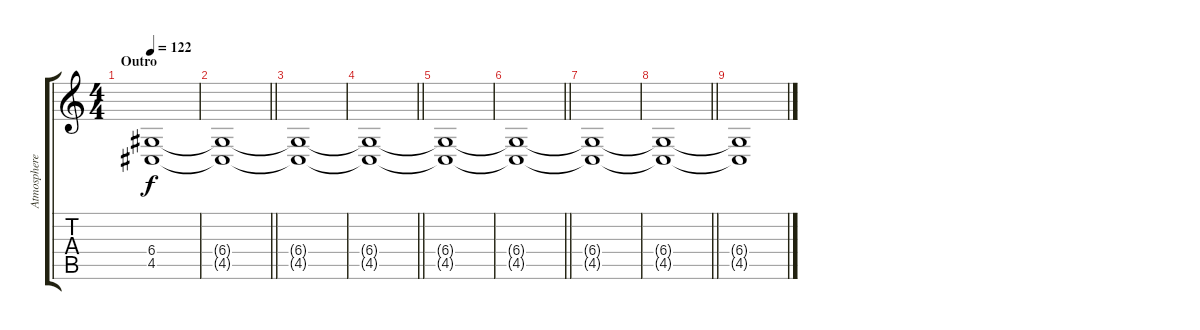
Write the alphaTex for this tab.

\track ("Atmosphere" "Atmosphere") {instrument seashore}
\staff {score tabs}
\tuning (E4 B3 G3 D3 A2 E2) {hide}
\ts (4 4)
\section ("" "Outro")
\tempo 122
\clef g2
\ks c
(6.4 4.5).1{dy f volume 7 instrument synthvoice} |
\barLineRight lightlight
(6.4{t} 4.5{t}).1 |
(6.4{t} 4.5{t}).1 |
\barLineRight lightlight
(6.4{t} 4.5{t}).1 |
(6.4{t} 4.5{t}).1 |
\barLineRight lightlight
(6.4{t} 4.5{t}).1 |
(6.4{t} 4.5{t}).1 |
\barLineRight lightlight
(6.4{t} 4.5{t}).1 |
(6.4{t} 4.5{t}).1
